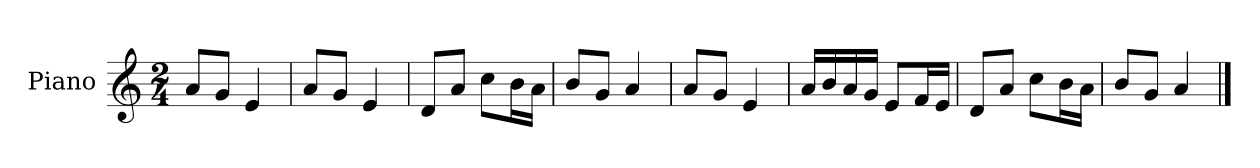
**kern
*part1
*staff1
*I"Piano
*I'Pno
*clefG2
*k[]
*a:
*M2/4
=1
8a/L
8g/J
4e/
=2
8a/L
8g/J
4e/
=3
8d/L
8a/J
8cc\L
16b\L
16a\JJ
=4
8b/L
8g/J
4a/
=5
8a/L
8g/J
4e/
=6
16a/LL
16b/
16a/
16g/JJ
8e/L
16f/L
16e/JJ
=7
8d/L
8a/J
8cc\L
16b\L
16a\JJ
=8
8b/L
8g/J
4a/
==
*-
